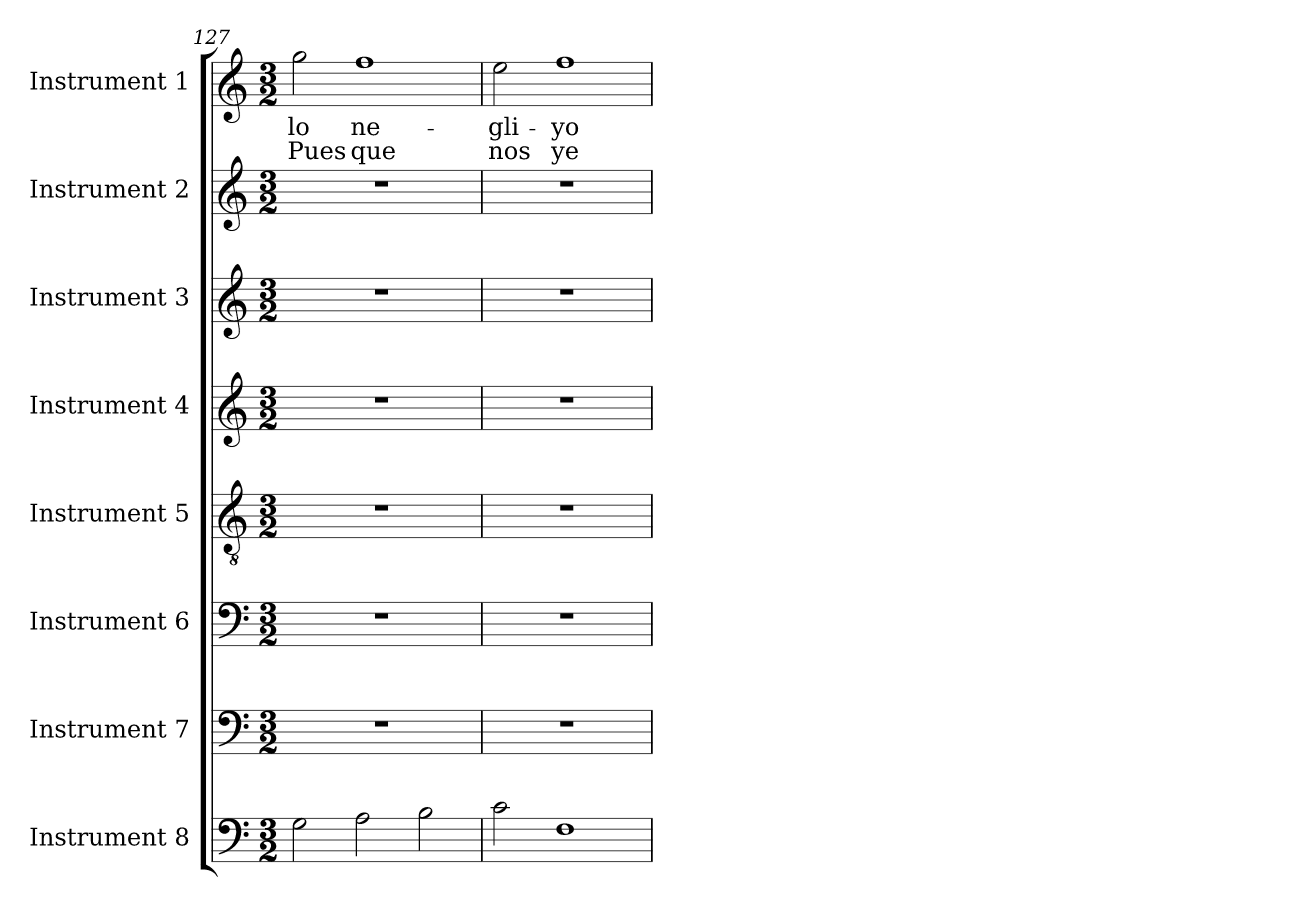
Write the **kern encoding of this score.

**kern	**kern	**kern	**kern	**kern	**kern	**kern	**kern	**text	**text
*part8	*part7	*part6	*part5	*part4	*part3	*part2	*part1	*part1	*part1
*staff8	*staff7	*staff6	*staff5	*staff4	*staff3	*staff2	*staff1	*staff1	*staff1
*I"Instrument 8	*I"Instrument 7	*I"Instrument 6	*I"Instrument 5	*I"Instrument 4	*I"Instrument 3	*I"Instrument 2	*I"Instrument 1	*	*
*clefF4	*clefF4	*clefF4	*clefGv2	*clefG2	*clefG2	*clefG2	*clefG2	*	*
*k[]	*k[]	*k[]	*k[]	*k[]	*k[]	*k[]	*k[]	*	*
*C:	*C:	*C:	*C:	*C:	*C:	*C:	*C:	*	*
*M3/2	*M3/2	*M3/2	*M3/2	*M3/2	*M3/2	*M3/2	*M3/2	*	*
=127	=127	=127	=127	=127	=127	=127	=127	=127	=127
!	!	!	!	!	!	!	!	!LO:LY:b:cj	!LO:LY:b:cj
2G\	1.r	1.r	1.r	1.r	1.r	1.r	2gg\	lo	Pues
!	!	!	!	!	!	!	!	!LO:LY:b:cj	!LO:LY:b:cj
2A\	.	.	.	.	.	.	1ff	ne-	-que
2B\	.	.	.	.	.	.	.	.	.
=128	=128	=128	=128	=128	=128	=128	=128	=128	=128
!	!	!	!	!	!	!	!	!LO:LY:b:cj	!LO:LY:b:cj
2c\	1.r	1.r	1.r	1.r	1.r	1.r	2ee\	gli-	-nos
!	!	!	!	!	!	!	!	!LO:LY:b:cj	!LO:LY:b:cj
1F	.	.	.	.	.	.	1ff	yo	ye-
=	=	=	=	=	=	=	=	=	=
*-	*-	*-	*-	*-	*-	*-	*-	*-	*-
